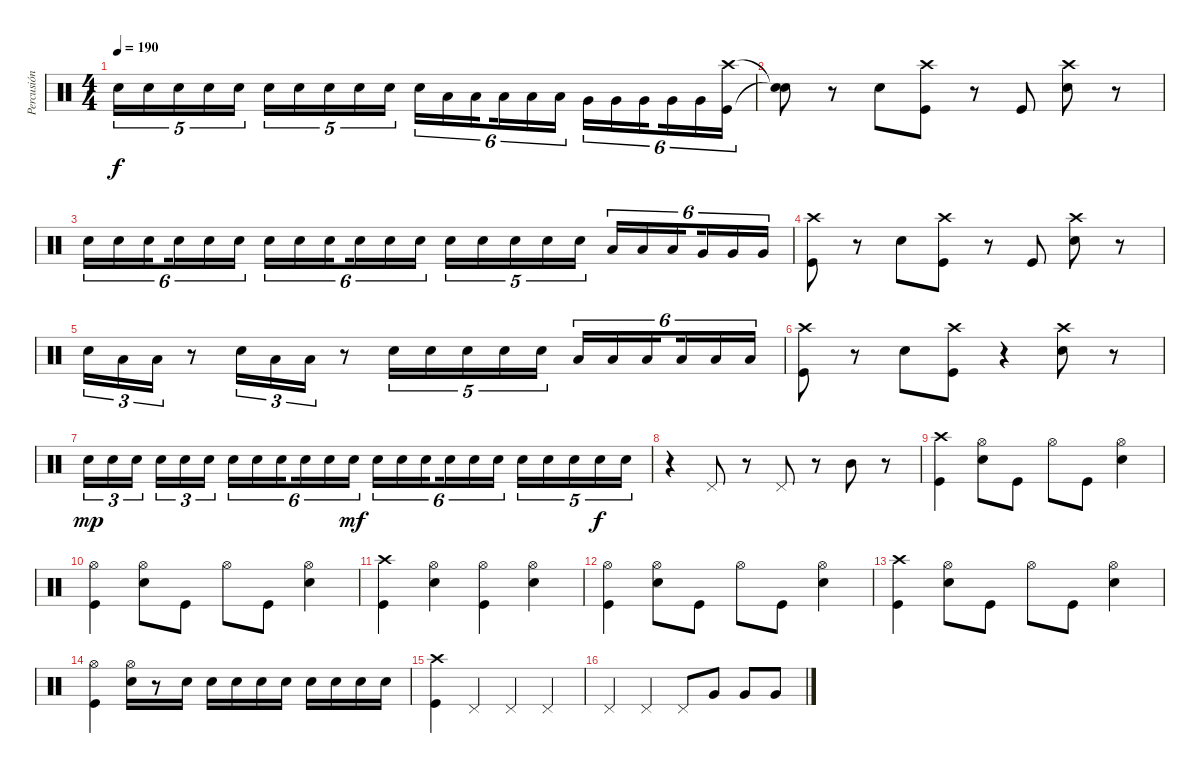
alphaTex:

\track ("Percusión" "Percusión") {instrument percussion bank 14}
\staff {score}
\articulation defaults
\ts (4 4)
\tempo 190
\clef neutral
\ks c "Snare (hit) 2".16{tu (5 4) dy f} "Snare (hit) 2".16{tu (5 4)} "Snare (hit) 2".16{tu (5 4)} "Snare (hit) 2".16{tu (5 4)} "Snare (hit) 2".16{tu (5 4)} "Snare (hit) 2".16{tu (5 4)} "Snare (hit) 2".16{tu (5 4)} "Snare (hit) 2".16{tu (5 4)} "Snare (hit) 2".16{tu (5 4)} "Snare (hit) 2".16{tu (5 4)} "Snare (hit) 2".16{tu (6 4)} "Low Tom (hit)".16{tu (6 4)} "Low Tom (hit)".16{tu (6 4) beam splitsecondary} "Low Tom (hit)".16{tu (6 4)} "Low Tom (hit)".16{tu (6 4)} "Low Tom (hit)".16{tu (6 4)} "Very Low Tom (hit)".16{tu (6 4)} "Very Low Tom (hit)".16{tu (6 4)} "Very Low Tom (hit)".16{tu (6 4) beam splitsecondary} "Very Low Tom (hit)".16{tu (6 4)} "Very Low Tom (hit)".16{tu (6 4)}
("Crash high (hit)" "Kick (hit)").16{tu (6 4)} |
("Snare (hit)"{t} "Snare (hit)"{t}).8 r.8 "Snare (hit) 2".8 ("Crash high (hit)" "Kick (hit)").8 r.8 "Kick (hit)".8 ("Crash high (hit)" "Snare (hit) 2").8 r.8 |
"Snare (hit) 2".16{tu (6 4)} "Snare (hit) 2".16{tu (6 4)} "Snare (hit) 2".16{tu (6 4) beam splitsecondary} "Snare (hit) 2".16{tu (6 4)} "Snare (hit) 2".16{tu (6 4)} "Snare (hit) 2".16{tu (6 4)} "Snare (hit) 2".16{tu (6 4)} "Snare (hit) 2".16{tu (6 4)} "Snare (hit) 2".16{tu (6 4) beam splitsecondary} "Snare (hit) 2".16{tu (6 4)} "Snare (hit) 2".16{tu (6 4)} "Snare (hit) 2".16{tu (6 4)} "Snare (hit) 2".16{tu (5 4)} "Snare (hit) 2".16{tu (5 4)} "Snare (hit) 2".16{tu (5 4)} "Snare (hit) 2".16{tu (5 4)} "Snare (hit) 2".16{tu (5 4)} "Low Tom (hit)".16{tu (6 4)} "Low Tom (hit)".16{tu (6 4)} "Low Tom (hit)".16{tu (6 4) beam splitsecondary} "Very Low Tom (hit)".16{tu (6 4)} "Very Low Tom (hit)".16{tu (6 4)} "Very Low Tom (hit)".16{tu (6 4)} |
("Crash high (hit)" "Kick (hit)").8 r.8 "Snare (hit) 2".8 ("Kick (hit)" "Crash high (hit)").8 r.8 "Kick (hit)".8 ("Snare (hit) 2" "Crash high (hit)").8 r.8 |
"Snare (hit) 2".16{tu (3 2)} "Low Tom (hit)".16{tu (3 2)} "Low Tom (hit)".16{tu (3 2)} r.8 "Snare (hit) 2".16{tu (3 2)} "Low Tom (hit)".16{tu (3 2)} "Low Tom (hit)".16{tu (3 2)} r.8 "Snare (hit) 2".16{tu (5 4)} "Snare (hit) 2".16{tu (5 4)} "Snare (hit) 2".16{tu (5 4)} "Snare (hit) 2".16{tu (5 4)} "Snare (hit) 2".16{tu (5 4)} "Low Tom (hit)".16{tu (6 4)} "Low Tom (hit)".16{tu (6 4)} "Low Tom (hit)".16{tu (6 4) beam splitsecondary} "Low Tom (hit)".16{tu (6 4)} "Low Tom (hit)".16{tu (6 4)} "Low Tom (hit)".16{tu (6 4)} |
("Kick (hit)" "Crash high (hit)").8 r.8 "Snare (hit) 2".8 ("Kick (hit)" "Crash high (hit)").8 r.4 ("Snare (hit) 2" "Crash high (hit)").8 r.8 |
"Snare (hit) 2".16{tu (3 2) dy mp} "Snare (hit) 2".16{tu (3 2)} "Snare (hit) 2".16{tu (3 2) beam splitsecondary} "Snare (hit) 2".16{tu (3 2)} "Snare (hit) 2".16{tu (3 2)} "Snare (hit) 2".16{tu (3 2)} "Snare (hit) 2".16{tu (6 4)} "Snare (hit) 2".16{tu (6 4)} "Snare (hit) 2".16{tu (6 4) beam splitsecondary} "Snare (hit) 2".16{tu (6 4)} "Snare (hit) 2".16{tu (6 4)} "Snare (hit) 2".16{tu (6 4) dy mf} "Snare (hit) 2".16{tu (6 4)} "Snare (hit) 2".16{tu (6 4)} "Snare (hit) 2".16{tu (6 4) beam splitsecondary} "Snare (hit) 2".16{tu (6 4)} "Snare (hit) 2".16{tu (6 4)} "Snare (hit) 2".16{tu (6 4)} "Snare (hit) 2".16{tu (5 4)} "Snare (hit) 2".16{tu (5 4)} "Snare (hit) 2".16{tu (5 4)} "Snare (hit) 2".16{tu (5 4) dy f} "Snare (hit) 2".16{tu (5 4)} |
r.4 "Pedal Hi-Hat (hit)".8 r.8 "Pedal Hi-Hat (hit)".8 r.8 "Mid Tom (hit)".8 r.8 |
("Crash high (hit)" "Kick (hit)").4 ("Hi-Hat (open)" "Snare (hit) 2").8 "Kick (hit)".8 "Hi-Hat (open)".8 "Kick (hit)".8 ("Snare (hit) 2" "Hi-Hat (open)").4 |
("Kick (hit)" "Hi-Hat (open)").4 ("Snare (hit) 2" "Hi-Hat (open)").8 "Kick (hit)".8 "Hi-Hat (open)".8 "Kick (hit)".8 ("Hi-Hat (open)" "Snare (hit) 2").4 |
("Crash high (hit)" "Kick (hit)").4 ("Hi-Hat (open)" "Snare (hit) 2").4 ("Hi-Hat (open)" "Kick (hit)").4 ("Hi-Hat (open)" "Snare (hit) 2").4 |
("Hi-Hat (open)" "Kick (hit)").4 ("Snare (hit) 2" "Hi-Hat (open)").8 "Kick (hit)".8 "Hi-Hat (open)".8 "Kick (hit)".8 ("Snare (hit) 2" "Hi-Hat (open)").4 |
("Crash high (hit)" "Kick (hit)").4 ("Hi-Hat (open)" "Snare (hit) 2").8 "Kick (hit)".8 "Hi-Hat (open)".8 "Kick (hit)".8 ("Hi-Hat (open)" "Snare (hit) 2").4 |
("Hi-Hat (open)" "Kick (hit)").4 ("Hi-Hat (open)" "Snare (hit) 2").16 r.8 "Snare (hit) 2".16 "Snare (hit) 2".16 "Snare (hit) 2".16 "Snare (hit) 2".16 "Snare (hit) 2".16 "Snare (hit) 2".16 "Snare (hit) 2".16 "Snare (hit) 2".16 "Snare (hit) 2".16 |
("Crash high (hit)" "Kick (hit)").4 "Pedal Hi-Hat (hit)".4 "Pedal Hi-Hat (hit)".4 "Pedal Hi-Hat (hit)".4 |
"Pedal Hi-Hat (hit)".4 "Pedal Hi-Hat (hit)".4 "Pedal Hi-Hat (hit)".8 "Very Low Tom (hit)".8 "Very Low Tom (hit)".8 "Very Low Tom (hit)".8
